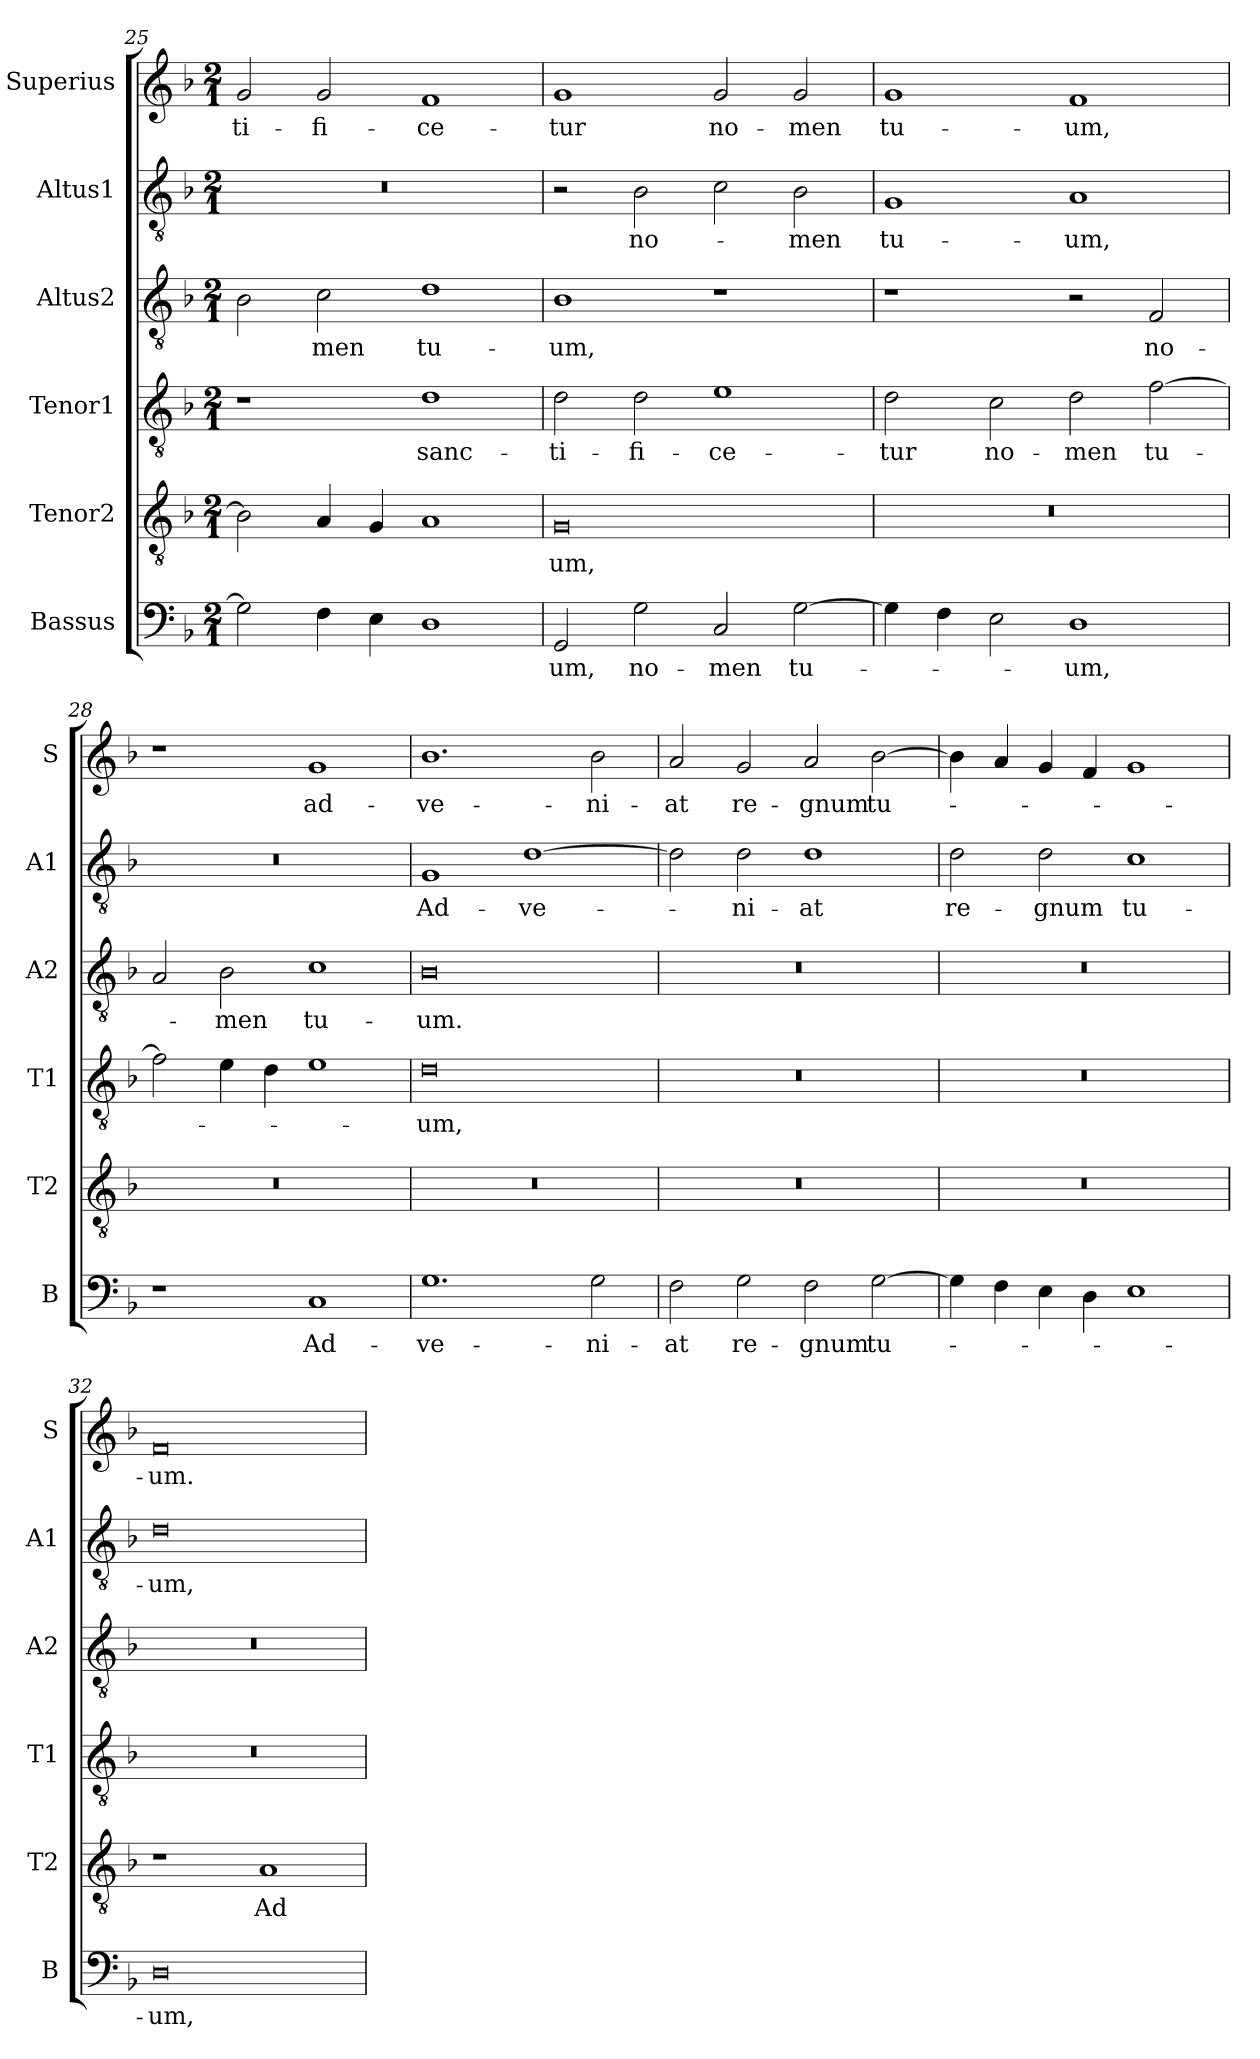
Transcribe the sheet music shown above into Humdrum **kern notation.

**kern	**text	**kern	**text	**kern	**text	**kern	**text	**kern	**text	**kern	**text
*part6	*part6	*part5	*part5	*part4	*part4	*part3	*part3	*part2	*part2	*part1	*part1
*staff6	*staff6	*staff5	*staff5	*staff4	*staff4	*staff3	*staff3	*staff2	*staff2	*staff1	*staff1
*I"Bassus	*	*I"Tenor2	*	*I"Tenor1	*	*I"Altus2	*	*I"Altus1	*	*I"Superius	*
*I'B	*	*I'T2	*	*I'T1	*	*I'A2	*	*I'A1	*	*I'S	*
*clefF4	*	*clefGv2	*	*clefGv2	*	*clefGv2	*	*clefGv2	*	*clefG2	*
*k[b-]	*	*k[b-]	*	*k[b-]	*	*k[b-]	*	*k[b-]	*	*k[b-]	*
*M2/1	*	*M2/1	*	*M2/1	*	*M2/1	*	*M2/1	*	*M2/1	*
=25	=25	=25	=25	=25	=25	=25	=25	=25	=25	=25	=25
2G\]	.	2B-\]	.	1r	.	2B-\	.	0r	.	2g/	-ti-
4F\	.	4A/	.	.	.	2c\	-men	.	.	2g/	-fi-
4E\	.	4G/	.	.	.	.	.	.	.	.	.
1D	.	1A	.	1d	sanc-	1d	tu-	.	.	1f	-ce-
=26	=26	=26	=26	=26	=26	=26	=26	=26	=26	=26	=26
2GG/	-um,	0G	-um,	2d\	-ti-	1B-	um,	2r	.	1g	-tur
2G\	no-	.	.	2d\	-fi-	.	.	2B-\	no-	.	.
2C/	-men	.	.	1e	-ce-	1r	.	2c\	.	2g/	no-
[2G\	tu-	.	.	.	.	.	.	2B-\	-men	2g/	-men
=27	=27	=27	=27	=27	=27	=27	=27	=27	=27	=27	=27
4G\]	.	0r	.	2d\	-tur	1r	.	1G	tu-	1g	tu-
4F\	.	.	.	.	.	.	.	.	.	.	.
2E\	.	.	.	2c\	no-	.	.	.	.	.	.
1D	-um,	.	.	2d\	-men	2r	.	1A	-um,	1f	-um,
.	.	.	.	[2f\	tu-	2F/	no-	.	.	.	.
=28	=28	=28	=28	=28	=28	=28	=28	=28	=28	=28	=28
1r	.	0r	.	2f\]	.	2A/	.	0r	.	1r	.
.	.	.	.	4e\	.	2B-\	-men	.	.	.	.
.	.	.	.	4d\	.	.	.	.	.	.	.
1C	Ad-	.	.	1e	.	1c	tu-	.	.	1g	ad-
=29	=29	=29	=29	=29	=29	=29	=29	=29	=29	=29	=29
1.G	-ve-	0r	.	0d	-um,	0B-	um.	1G	Ad-	1.b-	-ve-
.	.	.	.	.	.	.	.	[1d	-ve-	.	.
2G\	-ni-	.	.	.	.	.	.	.	.	2b-\	-ni-
=30	=30	=30	=30	=30	=30	=30	=30	=30	=30	=30	=30
2F\	-at	0r	.	0r	.	0r	.	2d\]	.	2a/	-at
2G\	re-	.	.	.	.	.	.	2d\	-ni-	2g/	re-
2F\	-gnum	.	.	.	.	.	.	1d	-at	2a/	-gnum
[2G\	tu-	.	.	.	.	.	.	.	.	[2b-\	tu-
=31	=31	=31	=31	=31	=31	=31	=31	=31	=31	=31	=31
4G\]	.	0r	.	0r	.	0r	.	2d\	re-	4b-\]	.
4F\	.	.	.	.	.	.	.	.	.	4a/	.
4E\	.	.	.	.	.	.	.	2d\	-gnum	4g/	.
4D\	.	.	.	.	.	.	.	.	.	4f/	.
1E	.	.	.	.	.	.	.	1c	tu-	1g	.
=32	=32	=32	=32	=32	=32	=32	=32	=32	=32	=32	=32
0D	-um,	1r	.	0r	.	0r	.	0d	-um,	0f	-um.
.	.	1A	Ad-	.	.	.	.	.	.	.	.
=	=	=	=	=	=	=	=	=	=	=	=
*-	*-	*-	*-	*-	*-	*-	*-	*-	*-	*-	*-
